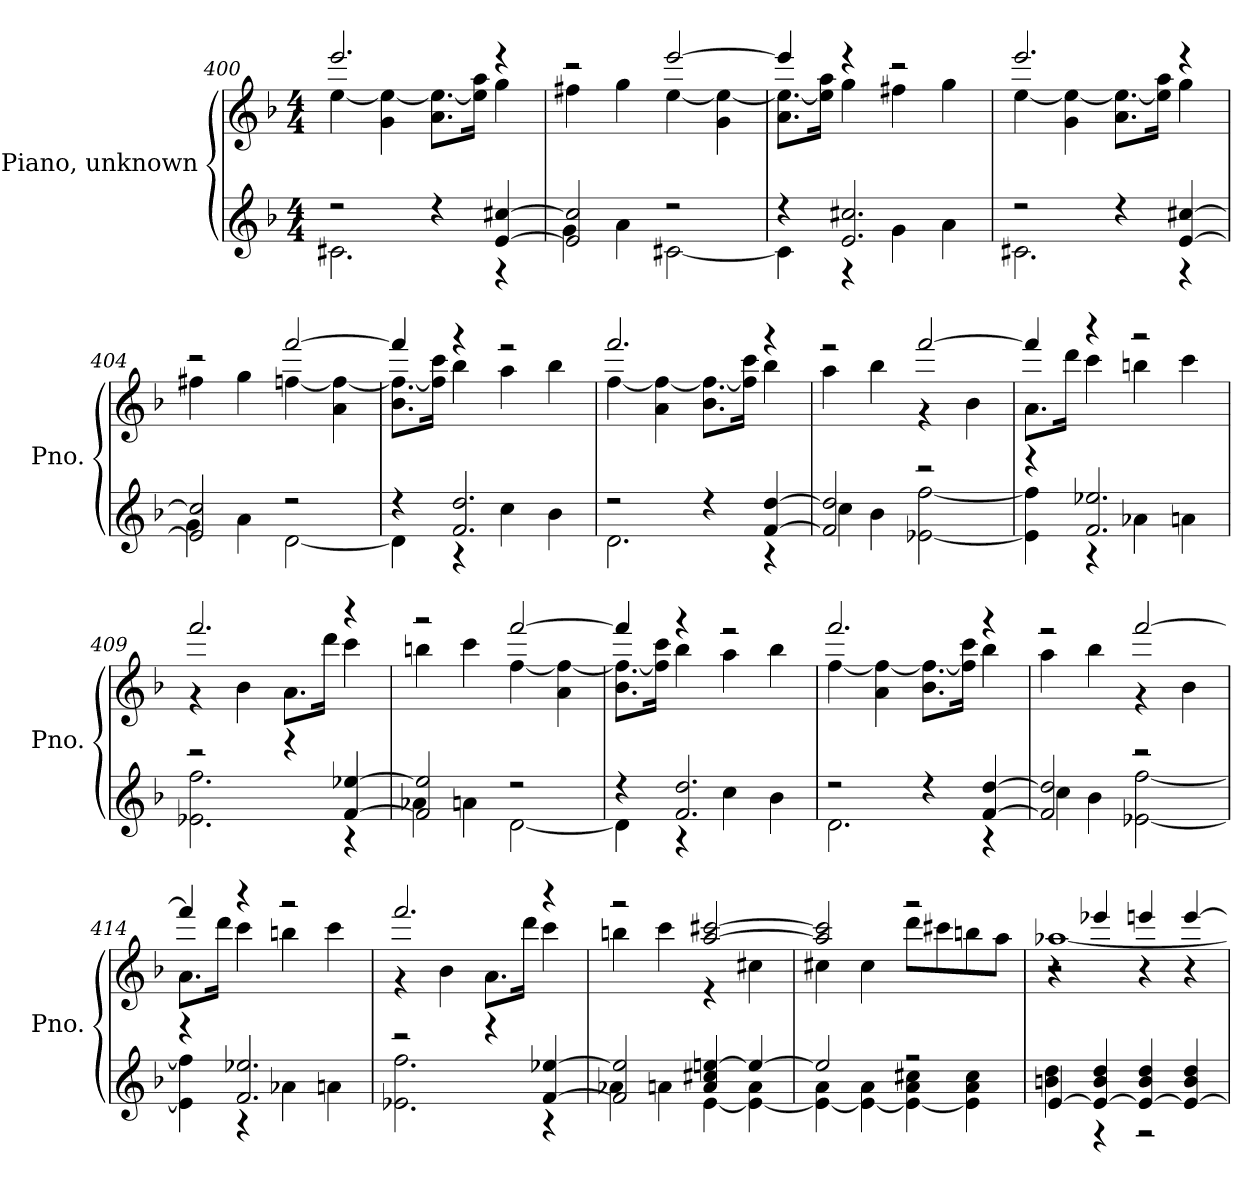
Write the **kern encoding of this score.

**kern	**kern
*part1	*part1
*staff2	*staff1
*I"Piano, unknown	*
*I'Pno.	*
*clefG2	*clefG2
*k[b-]	*k[b-]
*M4/4	*M4/4
=400	=400
*^	*^
2r	2.c#X\	2.eee/	[4ee\
.	.	.	4g\ 4ee\_
4r	.	.	8.a\ 8.ee\_L
.	.	.	16ee\] 16aa\Jk
[4e/ [4cc#X/	4r	4r	4gg\
=401	=401	=401	=401
2e/] 2cc#/]	4g\	2r	4ff#X\
.	4a\	.	4gg\
2r	[2c#X\	[2eee/	[4ee\
.	.	.	4g\ 4ee\_
=402	=402	=402	=402
4r	4c#\]	4eee/]	8.a\ 8.ee\_L
.	.	.	16ee\] 16aa\Jk
2.e/ 2.cc#X/	4r	4r	4gg\
.	4g\	2r	4ff#X\
.	4a\	.	4gg\
=403	=403	=403	=403
2r	2.c#X\	2.eee/	[4ee\
.	.	.	4g\ 4ee\_
4r	.	.	8.a\ 8.ee\_L
.	.	.	16ee\] 16aa\Jk
[4e/ [4cc#X/	4r	4r	4gg\
!!LO:LB:g=z	!!
=404	=404	=404	=404
2e/] 2cc#/]	4g\	2r	4ff#X\
.	4a\	.	4gg\
2r	[2d\	[2fff/	[4ffn\
.	.	.	4a\ 4ff\_
=405	=405	=405	=405
4r	4d\]	4fff/]	8.b-\ 8.ff\_L
.	.	.	16ff\] 16ccc\Jk
2.f/ 2.dd/	4r	4r	4bb-\
.	4cc\	2r	4aa\
.	4b-\	.	4bb-\
=406	=406	=406	=406
2r	2.d\	2.fff/	[4ff\
.	.	.	4a\ 4ff\_
4r	.	.	8.b-\ 8.ff\_L
.	.	.	16ff\] 16ccc\Jk
[4f/ [4dd/	4r	4r	4bb-\
=407	=407	=407	=407
2f/] 2dd/]	4cc\	2r	4aa\
.	4b-\	.	4bb-\
2r	[2e-X\ [2ff\	[2fff/	4r
.	.	.	4b-\
=408	=408	=408	=408
4r	4e-\] 4ff\]	4fff/]	8.a\L
.	.	.	16ddd\Jk
2.f/ 2.ee-X/	4r	4r	4ccc\
.	4a-X\	2r	4bbn\
.	4an\	.	4ccc\
!!LO:LB:g=z	!!
=409	=409	=409	=409
2r	2.e-X\ 2.ff\	2.fff/	4r
.	.	.	4b-\
4r	.	.	8.a\L
.	.	.	16ddd\Jk
[4f/ [4ee-X/	4r	4r	4ccc\
=410	=410	=410	=410
2f/] 2ee-/]	4a-X\	2r	4bbn\
.	4an\	.	4ccc\
2r	[2d\	[2fff/	[4ff\
.	.	.	4a\ 4ff\_
=411	=411	=411	=411
4r	4d\]	4fff/]	8.b-\ 8.ff\_L
.	.	.	16ff\] 16ccc\Jk
2.f/ 2.dd/	4r	4r	4bb-\
.	4cc\	2r	4aa\
.	4b-\	.	4bb-\
=412	=412	=412	=412
2r	2.d\	2.fff/	[4ff\
.	.	.	4a\ 4ff\_
4r	.	.	8.b-\ 8.ff\_L
.	.	.	16ff\] 16ccc\Jk
[4f/ [4dd/	4r	4r	4bb-\
=413	=413	=413	=413
2f/] 2dd/]	4cc\	2r	4aa\
.	4b-\	.	4bb-\
2r	[2e-X\ [2ff\	[2fff/	4r
.	.	.	4b-\
!!LO:PB:g=z	!!
=414	=414	=414	=414
4r	4e-\] 4ff\]	4fff/]	8.a\L
.	.	.	16ddd\Jk
2.f/ 2.ee-X/	4r	4r	4ccc\
.	4a-X\	2r	4bbn\
.	4an\	.	4ccc\
=415	=415	=415	=415
2r	2.e-X\ 2.ff\	2.fff/	4r
.	.	.	4b-\
4r	.	.	8.a\L
.	.	.	16ddd\Jk
[4f/ [4ee-X/	4r	4r	4ccc\
=416	=416	=416	=416
2f/] 2ee-/]	4a-X\	2r	4bbn\
.	4an\	.	4ccc\
4a/ 4cc#X/ [4een/	[4e\	[2aa/ [2ccc#X/	4r
4ee/_	4e\_ 4a\	.	4cc#X\
=417	=417	=417	=417
2ee/]	4e\_ 4a\	2aa/] 2ccc#/]	4cc#X\
.	4e\_ 4a\	.	4cc#\
2r	4e\_ 4a\ 4cc#X\	2r	8ddd\L
.	.	.	8ccc#X\
.	4e\] 4a\ 4cc#\	.	8bbn\
.	.	.	8aa\J
=418	=418	=418	=418
*	*	*	*^
[4e/	4bn\ 4dd\	2r	[1aa-X	4r
4e/_ 4b/ 4dd/	4r	.	.	4eee-X/
4e/_ 4b/ 4dd/	2r	4r	.	4eeen/
4e/_ 4b/ 4dd/	.	[4eee/	.	4r
*v	*v	*	*	*
*	*v	*v	*v
=	=
*-	*-
